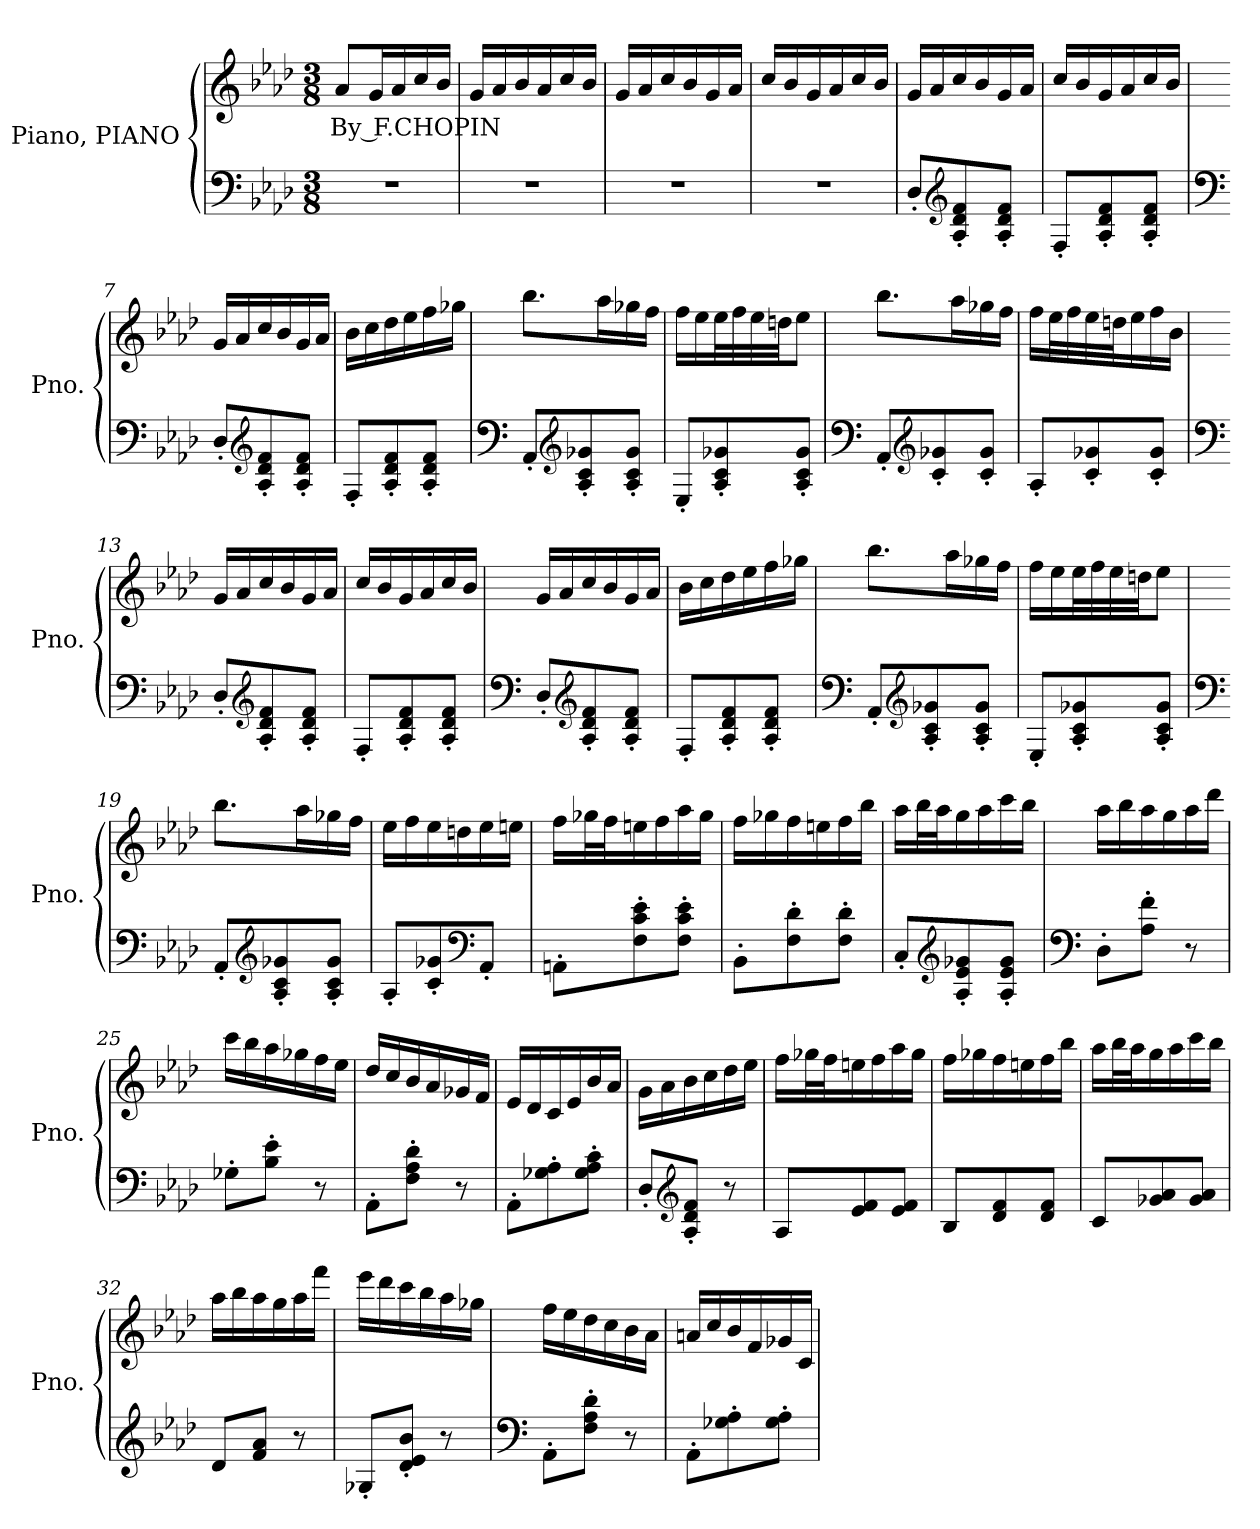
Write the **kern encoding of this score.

**kern	**kern	**text
*part1	*part1	*part1
*staff2	*staff1	*staff1
*I"Piano, PIANO	*	*
*I'Pno.	*	*
*clefF4	*clefG2	*
*k[b-e-a-d-]	*k[b-e-a-d-]	*
*M3/8	*M3/8	*
*MM141	*MM141	*
=1	=1	=1
!	!	!LO:LY:b
4.r	8a-/L	By F.CHOPIN
.	16g/L	.
.	16a-/	.
.	16cc/	.
.	16b-/JJ	.
=2	=2	=2
4.r	16g/LL	.
.	16a-/	.
.	16b-/	.
.	16a-/	.
*	*MM143	*
.	16cc/	.
.	16b-/JJ	.
=3	=3	=3
4.r	16g/LL	.
.	16a-/	.
.	16cc/	.
.	16b-/	.
.	16g/	.
*	*MM145	*
.	16a-/JJ	.
=4	=4	=4
4.r	16cc/LL	.
.	16b-/	.
.	16g/	.
.	16a-/	.
.	16cc/	.
.	16b-/JJ	.
=5	=5	=5
*	*MM147	*
8D-'/L	16g/LL	.
.	16a-/	.
*clefG2	*	*
8A-/' 8d-/' 8f/'	16cc/	.
.	16b-/	.
8A-/' 8d-/' 8f/'J	16g/	.
.	16a-/JJ	.
!!LO:LB:g=z
=6	=6	=6
8F'/L	16cc/LL	.
.	16b-/	.
8A-/' 8d-/' 8f/'	16g/	.
.	16a-/	.
8A-/' 8d-/' 8f/'J	16cc/	.
.	16b-/JJ	.
=7	=7	=7
*clefF4	*	*
8D-'/L	16g/LL	.
.	16a-/	.
*clefG2	*	*
8A-/' 8d-/' 8f/'	16cc/	.
.	16b-/	.
8A-/' 8d-/' 8f/'J	16g/	.
.	16a-/JJ	.
=8	=8	=8
8F'/L	16b-\LL	.
.	16cc\	.
8A-/' 8d-/' 8f/'	16dd-\	.
.	16ee-\	.
8A-/' 8d-/' 8f/'J	16ff\	.
.	16gg-X\JJ	.
=9	=9	=9
*clefF4	*	*
*	*MM138	*
8AA-'/L	8.bb-\L	.
*clefG2	*	*
8A-/' 8c/' 8g-X/'	.	.
.	16aa-\L	.
8A-/' 8c/' 8g-/'J	16gg-X\	.
.	16ff\JJ	.
=10	=10	=10
*	*MM139	*
8E-'/L	16ff\LL	.
.	16ee-\	.
8A-/' 8c/' 8g-X/'	32ee-\L	.
.	32ff\	.
.	32ee-\	.
.	32ddn\JJ	.
8A-/' 8c/' 8g-/'J	8ee-\J	.
!!LO:LB:g=z
=11	=11	=11
*clefF4	*	*
*	*MM136	*
8AA-'/L	8.bb-\L	.
*clefG2	*	*
8c/' 8g-X/'	.	.
.	16aa-\L	.
8c/' 8g-/'J	16gg-X\	.
.	16ff\JJ	.
=12	=12	=12
*	*MM139	*
8A-'/L	16ff\LL	.
.	32ee-\L	.
.	32ff\	.
8c/' 8g-X/'	32ee-\	.
.	32ddn\J	.
.	16ee-\	.
8c/' 8g-/'J	16ff\	.
.	16b-\JJ	.
=13	=13	=13
*clefF4	*	*
*	*MM145	*
8D-'/L	16g/LL	.
.	16a-/	.
*clefG2	*	*
8A-/' 8d-/' 8f/'	16cc/	.
.	16b-/	.
8A-/' 8d-/' 8f/'J	16g/	.
.	16a-/JJ	.
=14	=14	=14
*	*MM147	*
8F'/L	16cc/LL	.
.	16b-/	.
8A-/' 8d-/' 8f/'	16g/	.
.	16a-/	.
8A-/' 8d-/' 8f/'J	16cc/	.
.	16b-/JJ	.
=15	=15	=15
*clefF4	*	*
8D-'/L	16g/LL	.
.	16a-/	.
*clefG2	*	*
8A-/' 8d-/' 8f/'	16cc/	.
.	16b-/	.
8A-/' 8d-/' 8f/'J	16g/	.
.	16a-/JJ	.
!!LO:LB:g=z
=16	=16	=16
8F'/L	16b-\LL	.
.	16cc\	.
8A-/' 8d-/' 8f/'	16dd-\	.
.	16ee-\	.
8A-/' 8d-/' 8f/'J	16ff\	.
.	16gg-X\JJ	.
=17	=17	=17
*clefF4	*	*
*	*MM138	*
8AA-'/L	8.bb-\L	.
*clefG2	*	*
8A-/' 8c/' 8g-X/'	.	.
.	16aa-\L	.
8A-/' 8c/' 8g-/'J	16gg-X\	.
.	16ff\JJ	.
=18	=18	=18
*	*MM141	*
8E-'/L	16ff\LL	.
.	16ee-\	.
8A-/' 8c/' 8g-X/'	32ee-\L	.
.	32ff\	.
.	32ee-\	.
.	32ddn\JJ	.
8A-/' 8c/' 8g-/'J	8ee-\J	.
=19	=19	=19
*clefF4	*	*
*	*MM138	*
8AA-'/L	8.bb-\L	.
*clefG2	*	*
8A-/' 8c/' 8g-X/'	.	.
.	16aa-\L	.
8A-/' 8c/' 8g-/'J	16gg-X\	.
.	16ff\JJ	.
=20	=20	=20
8A-'/L	16ee-\LL	.
.	16ff\	.
8c/' 8g-X/'	16ee-\	.
.	16ddn\	.
*clefF4	*	*
8AA-'/J	16ee-\	.
.	16een\JJ	.
!!LO:LB:g=z
=21	=21	=21
*	*MM147	*
8AAn'\L	16ff\LL	.
.	32gg-X\L	.
.	32ff\J	.
8F\' 8c\' 8e-\'	16een\	.
.	16ff\	.
8F\' 8c\' 8e-\'J	16aa-\	.
.	16gg-\JJ	.
=22	=22	=22
8BB-'\L	16ff\LL	.
.	16gg-X\	.
8F\' 8d-\'	16ff\	.
.	16een\	.
8F\' 8d-\'J	16ff\	.
.	16bb-\JJ	.
=23	=23	=23
8C'/L	16aa-\LL	.
.	32bb-\L	.
.	32aa-\J	.
*clefG2	*	*
8A-/' 8e-/' 8g-X/'	16gg\	.
.	16aa-\	.
8A-/' 8e-/' 8g-/'J	16ccc\	.
.	16bb-\JJ	.
=24	=24	=24
*clefF4	*	*
8D-'\L	16aa-\LL	.
.	16bb-\	.
8A-\' 8f\'J	16aa-\	.
.	16gg\	.
8r	16aa-\	.
*	*MM154	*
.	16ddd-\JJ	.
!!LO:LB:g=z
=25	=25	=25
8G-X'\L	16ccc\LL	.
.	16bb-\	.
8B-\' 8e-\'J	16aa-\	.
.	16gg-X\	.
8r	16ff\	.
.	16ee-\JJ	.
=26	=26	=26
8AA-'\L	16dd-/LL	.
*	*MM149	*
.	16cc/	.
8F\' 8A-\' 8d-\'J	16b-/	.
.	16a-/	.
8r	16g-X/	.
.	16f/JJ	.
=27	=27	=27
8AA-'\L	16e-/LL	.
.	16d-/	.
8G-X\' 8A-\'	16c/	.
*	*MM144	*
.	16e-/	.
*	*MM145	*
8G-\' 8A-\' 8c\'J	16b-/	.
*	*MM146	*
.	16a-/JJ	.
=28	=28	=28
*	*MM147	*
8D-'/L	16g\LL	.
*	*MM148	*
.	16a-\	.
*clefG2	*	*
*	*MM149	*
8A-/' 8d-/' 8f/'J	16b-\	.
*	*MM150	*
.	16cc\	.
*	*MM151	*
8r	16dd-\	.
*	*MM152	*
.	16ee-\JJ	.
=29	=29	=29
*	*MM153	*
8A-/L	16ff\LL	.
.	32gg-X\L	.
.	32ff\J	.
8e-/ 8f/	16een\	.
.	16ff\	.
8e-/ 8f/J	16aa-\	.
.	16gg-\JJ	.
!!LO:PB:g=z
=30	=30	=30
8B-/L	16ff\LL	.
.	16gg-X\	.
8d-/ 8f/	16ff\	.
.	16een\	.
8d-/ 8f/J	16ff\	.
.	16bb-\JJ	.
=31	=31	=31
8c/L	16aa-\LL	.
.	32bb-\L	.
.	32aa-\J	.
8g-X/ 8a-/	16gg\	.
.	16aa-\	.
8g-/ 8a-/J	16ccc\	.
.	16bb-\JJ	.
=32	=32	=32
*	*MM151	*
8d-/L	16aa-\LL	.
.	16bb-\	.
8f/ 8a-/J	16aa-\	.
.	16gg\	.
8r	16aa-\	.
*	*MM147	*
.	16fff\JJ	.
=33	=33	=33
8G-X'/L	16eee-\LL	.
.	16ddd-\	.
8d-/' 8e-/' 8b-/'J	16ccc\	.
.	16bb-\	.
8r	16aa-\	.
.	16gg-X\JJ	.
=34	=34	=34
*clefF4	*	*
8AA-'\L	16ff\LL	.
.	16ee-\	.
8F\' 8A-\' 8d-\'J	16dd-\	.
.	16cc\	.
8r	16b-\	.
.	16a-\JJ	.
!!LO:LB:g=z
=35	=35	=35
8AA-'\L	16an/LL	.
*	*MM145	*
.	16cc/	.
*	*MM143	*
8G-X\' 8A-\'	16b-/	.
*	*MM141	*
.	16f/	.
*	*MM139	*
8G-\' 8A-\'J	16g-X/	.
*	*MM137	*
.	16c/JJ	.
=	=	=
*-	*-	*-
